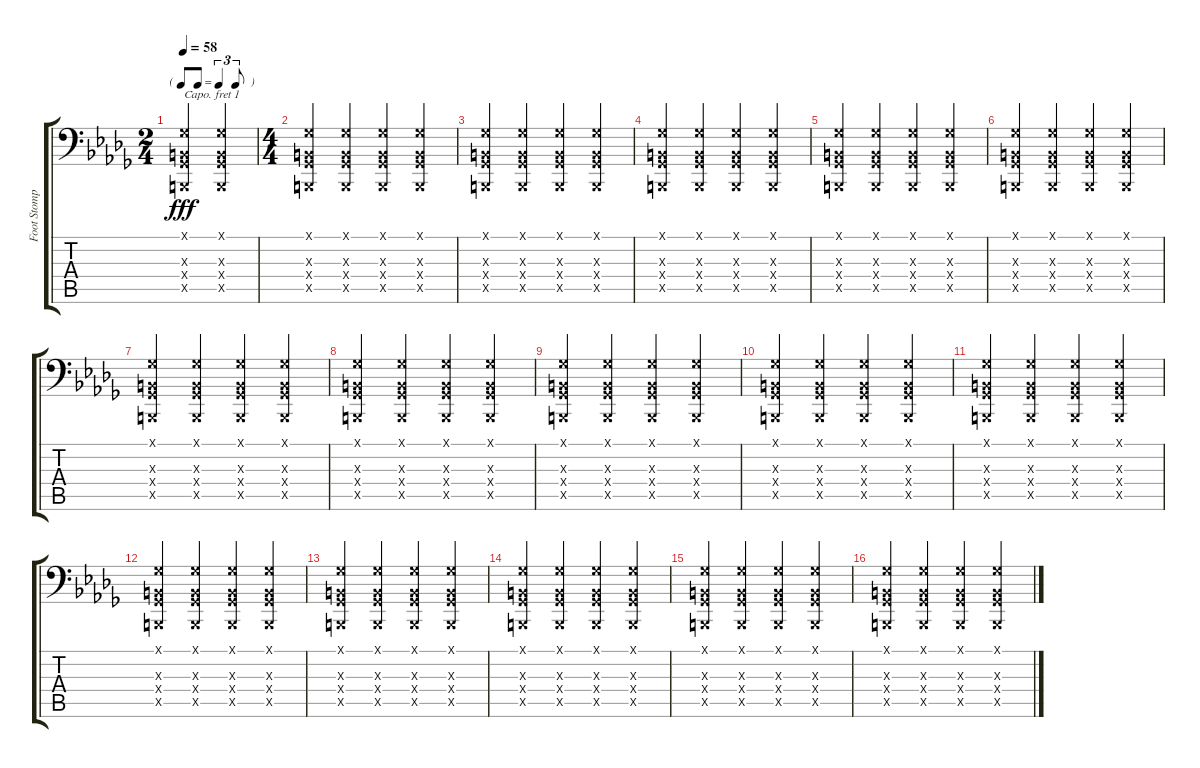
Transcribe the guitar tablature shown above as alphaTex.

\track ("Foot Stomps" "Foot Stomp") {instrument melodictom}
\staff {score tabs}
\capo 1
\tuning (E3 B2 G2 D2 A1 E1) {hide}
\ts (2 4)
\tf triplet8th
\tempo 58
\clef f4
\ks db
(1.1{x} 3.3{x} 3.4{x} 1.5{x}).4{dy fff} (1.1{x} 3.3{x} 3.4{x} 1.5{x}).4 |
\ts (4 4)
(1.1{x} 3.3{x} 3.4{x} 1.5{x}).4 (1.1{x} 3.3{x} 3.4{x} 1.5{x}).4 (1.1{x} 3.3{x} 3.4{x} 1.5{x}).4 (1.1{x} 3.3{x} 3.4{x} 1.5{x}).4 |
(1.1{x} 3.3{x} 3.4{x} 1.5{x}).4 (1.1{x} 3.3{x} 3.4{x} 1.5{x}).4 (1.1{x} 3.3{x} 3.4{x} 1.5{x}).4 (1.1{x} 3.3{x} 3.4{x} 1.5{x}).4 |
(1.1{x} 3.3{x} 3.4{x} 1.5{x}).4 (1.1{x} 3.3{x} 3.4{x} 1.5{x}).4 (1.1{x} 3.3{x} 3.4{x} 1.5{x}).4 (1.1{x} 3.3{x} 3.4{x} 1.5{x}).4 |
(1.1{x} 3.3{x} 3.4{x} 1.5{x}).4 (1.1{x} 3.3{x} 3.4{x} 1.5{x}).4 (1.1{x} 3.3{x} 3.4{x} 1.5{x}).4 (1.1{x} 3.3{x} 3.4{x} 1.5{x}).4 |
(1.1{x} 3.3{x} 3.4{x} 1.5{x}).4 (1.1{x} 3.3{x} 3.4{x} 1.5{x}).4 (1.1{x} 3.3{x} 3.4{x} 1.5{x}).4 (1.1{x} 3.3{x} 3.4{x} 1.5{x}).4 |
(1.1{x} 3.3{x} 3.4{x} 1.5{x}).4 (1.1{x} 3.3{x} 3.4{x} 1.5{x}).4 (1.1{x} 3.3{x} 3.4{x} 1.5{x}).4 (1.1{x} 3.3{x} 3.4{x} 1.5{x}).4 |
(1.1{x} 3.3{x} 3.4{x} 1.5{x}).4 (1.1{x} 3.3{x} 3.4{x} 1.5{x}).4 (1.1{x} 3.3{x} 3.4{x} 1.5{x}).4 (1.1{x} 3.3{x} 3.4{x} 1.5{x}).4 |
(1.1{x} 3.3{x} 3.4{x} 1.5{x}).4 (1.1{x} 3.3{x} 3.4{x} 1.5{x}).4 (1.1{x} 3.3{x} 3.4{x} 1.5{x}).4 (1.1{x} 3.3{x} 3.4{x} 1.5{x}).4 |
(1.1{x} 3.3{x} 3.4{x} 1.5{x}).4 (1.1{x} 3.3{x} 3.4{x} 1.5{x}).4 (1.1{x} 3.3{x} 3.4{x} 1.5{x}).4 (1.1{x} 3.3{x} 3.4{x} 1.5{x}).4 |
(1.1{x} 3.3{x} 3.4{x} 1.5{x}).4 (1.1{x} 3.3{x} 3.4{x} 1.5{x}).4 (1.1{x} 3.3{x} 3.4{x} 1.5{x}).4 (1.1{x} 3.3{x} 3.4{x} 1.5{x}).4 |
(1.1{x} 3.3{x} 3.4{x} 1.5{x}).4 (1.1{x} 3.3{x} 3.4{x} 1.5{x}).4 (1.1{x} 3.3{x} 3.4{x} 1.5{x}).4 (1.1{x} 3.3{x} 3.4{x} 1.5{x}).4 |
(1.1{x} 3.3{x} 3.4{x} 1.5{x}).4 (1.1{x} 3.3{x} 3.4{x} 1.5{x}).4 (1.1{x} 3.3{x} 3.4{x} 1.5{x}).4 (1.1{x} 3.3{x} 3.4{x} 1.5{x}).4 |
(1.1{x} 3.3{x} 3.4{x} 1.5{x}).4 (1.1{x} 3.3{x} 3.4{x} 1.5{x}).4 (1.1{x} 3.3{x} 3.4{x} 1.5{x}).4 (1.1{x} 3.3{x} 3.4{x} 1.5{x}).4 |
(1.1{x} 3.3{x} 3.4{x} 1.5{x}).4 (1.1{x} 3.3{x} 3.4{x} 1.5{x}).4 (1.1{x} 3.3{x} 3.4{x} 1.5{x}).4 (1.1{x} 3.3{x} 3.4{x} 1.5{x}).4 |
(1.1{x} 3.3{x} 3.4{x} 1.5{x}).4 (1.1{x} 3.3{x} 3.4{x} 1.5{x}).4 (1.1{x} 3.3{x} 3.4{x} 1.5{x}).4 (1.1{x} 3.3{x} 3.4{x} 1.5{x}).4
